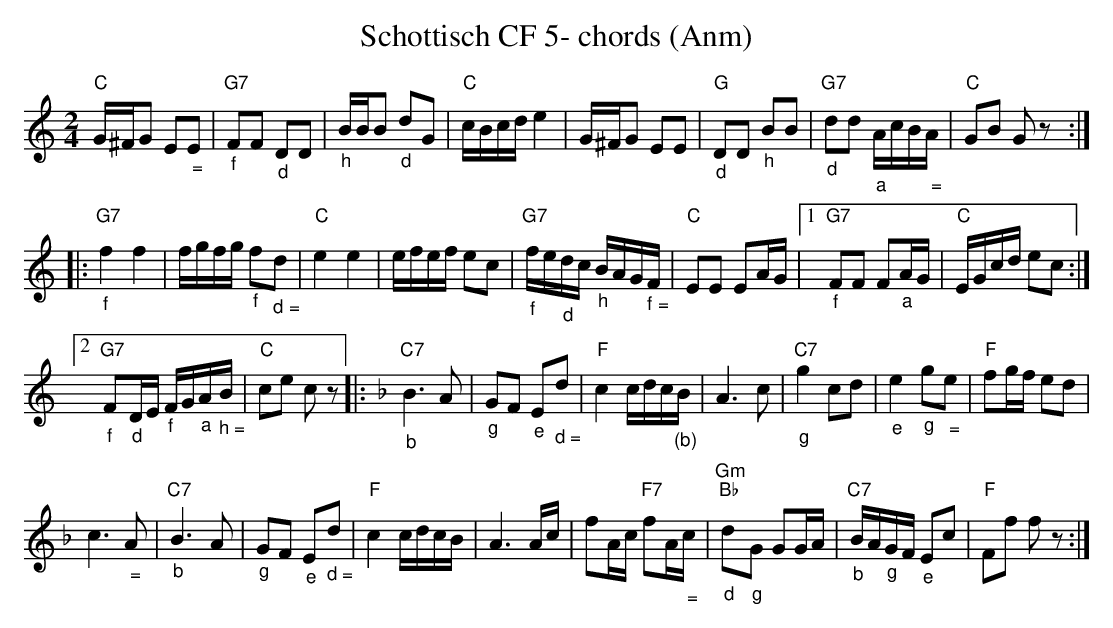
X:1
T:Schottisch CF 5- chords (Anm)
M:2/4
L:1/16
K:Cmaj%%MIDI gchordon
"C"G^FG2 E2"_ ="E2 | "G7""_f"F2F2 "_d"D2D2 | "_h"BBB2 "_d"d2G2 | "C"cBcd e4 | G^FG2 E2E2 | "G""_d"D2D2"_h" B2B2 | "G7""_d"d2d2 "_a"AcB"_ ="A | \
"C"G2B2 G2z2 ::
 "G7""_f"f4f4 | fgfg "_f"f2"_ d ="d2 | "C"e4e4 | efef e2c2 | "G7""_f"fe"_d"dc "_h"BAG"_ f ="F | "C"E2E2 E2AG |1 \
"G7""_f"F2F2 F2"_a"AG | "C"EGcd e2c2 :|2
 "G7""_f"F2"_d"DE "_f"FG"_a"A"_ h ="B | "C"c2e2 c2z2 |: [K:Fmaj] "C7""_b"B6A2 | "_g"G2F2 "_e"E2"_ d ="d2 | "F"c4 cdc"_(b)"B | \
A6c2 | "C7""_g"g4 c2d2 | "_e"e4 "_g"g2"_ ="e2 | "F"f2gf e2d2 |
 c6"_ ="A2 | "C7""_b"B6A2 | "_g"G2F2 "_e"E2"_ d ="d2 | \
"F"c4 cdcB | A6Ac | f2Ac "F7"f2A"_ ="c | "Gm""Bb""_d"d2"_g"G2 G2GA | "C7""_b"BA"_g"GF "_e"E2c2 | "F"F2f2 f2z2 :|
